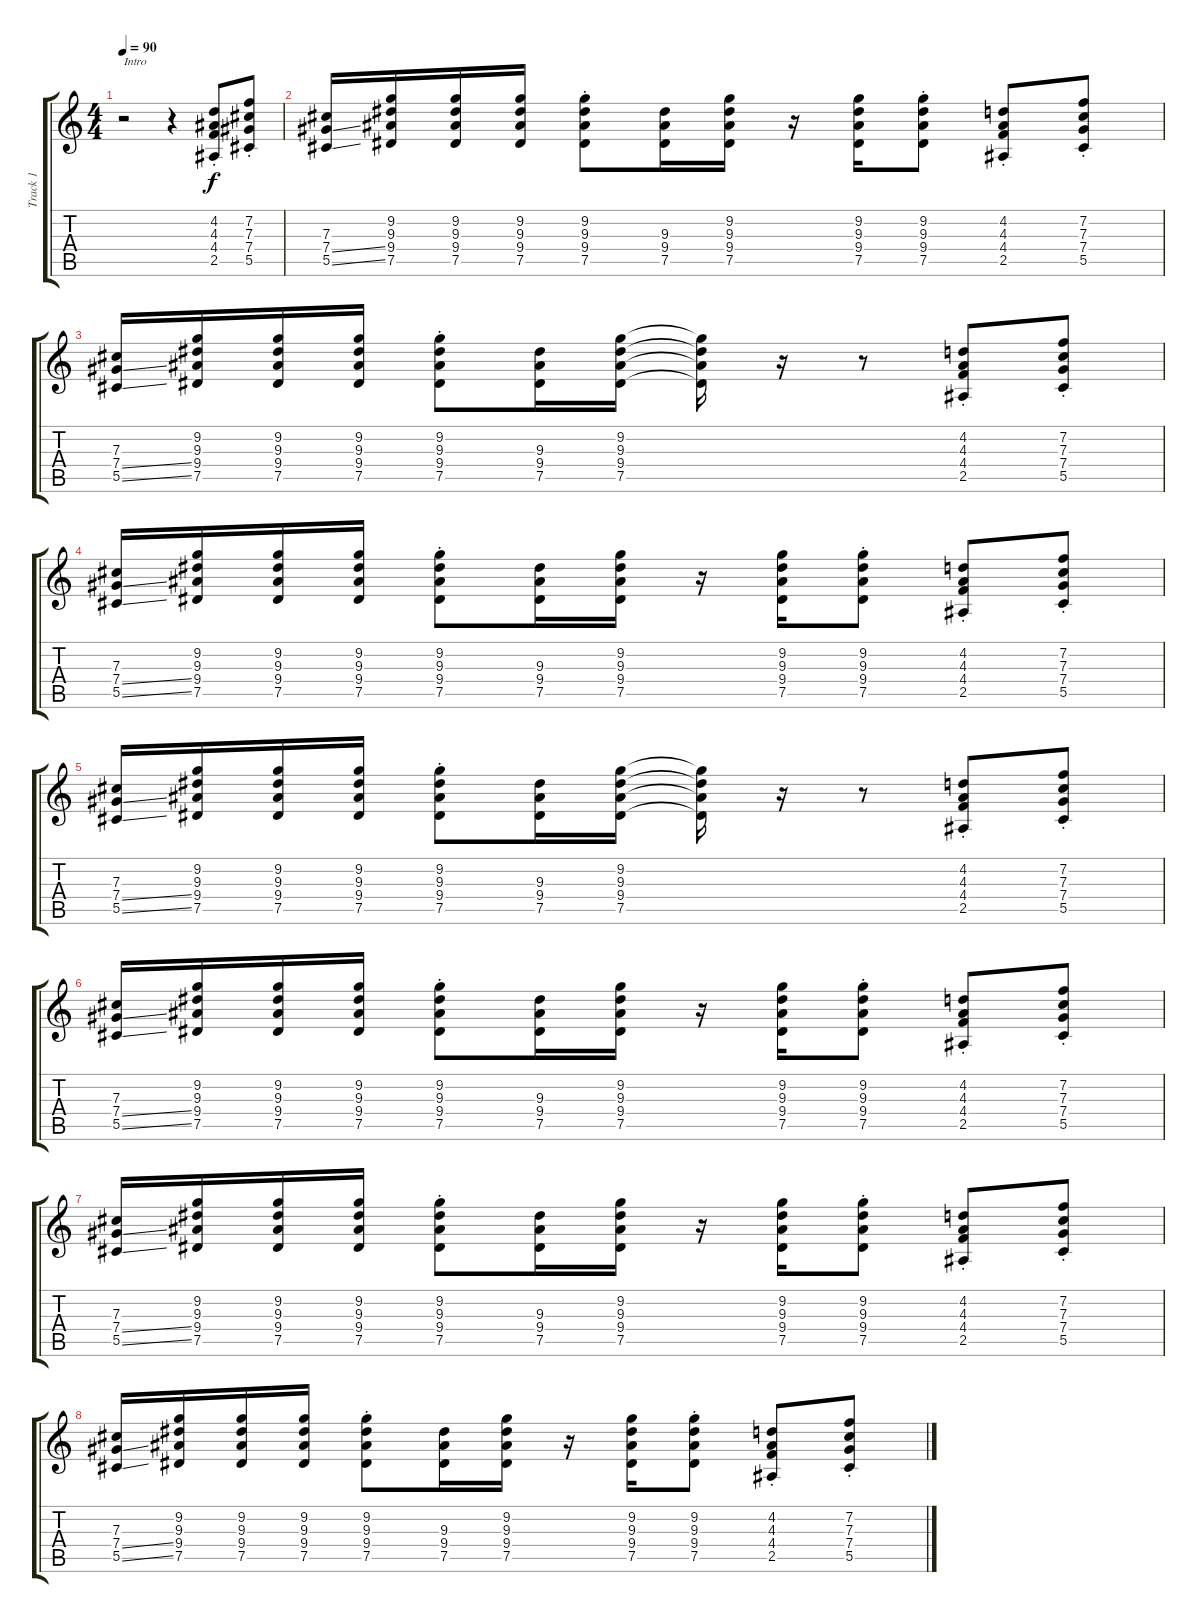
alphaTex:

\track ("Track 1" "Track 1") {instrument acousticguitarnylon}
\staff {score tabs}
\tuning (Eb4 Bb3 Gb3 Db3 Ab2 Eb2) {hide}
\ts (4 4)
\tempo 90
\clef g2
\ks c
r.2{txt "Intro" dy f instrument acousticguitarnylon} r.4 (4.2{st} 4.3{st} 4.4{st} 2.5{st}).8 (7.2{st} 7.3{st} 7.4{st} 5.5{st}).8 |
(7.3 7.4{ss} 5.5{ss}).16 (9.2 9.3 9.4 7.5).16 (9.2 9.3 9.4 7.5).16 (9.2 9.3 9.4 7.5).16 (9.2{st} 9.3{st} 9.4{st} 7.5{st}).8 (9.3 9.4 7.5).16 (9.2 9.3 9.4 7.5).16 r.16 (9.2 9.3 9.4 7.5).16 (9.2{st} 9.3{st} 9.4{st} 7.5{st}).8 (4.2{st} 4.3{st} 4.4{st} 2.5{st}).8 (7.2{st} 7.3{st} 7.4{st} 5.5{st}).8 |
(7.3 7.4{ss} 5.5{ss}).16 (9.2 9.3 9.4 7.5).16 (9.2 9.3 9.4 7.5).16 (9.2 9.3 9.4 7.5).16 (9.2{st} 9.3{st} 9.4{st} 7.5{st}).8 (9.3 9.4 7.5).16 (9.2 9.3 9.4 7.5).16 (9.2{t} 9.3{t} 9.4{t} 7.5{t}).16 r.16 r.8 (4.2{st} 4.3{st} 4.4{st} 2.5{st}).8 (7.2{st} 7.3{st} 7.4{st} 5.5{st}).8 |
(7.3 7.4{ss} 5.5{ss}).16 (9.2 9.3 9.4 7.5).16 (9.2 9.3 9.4 7.5).16 (9.2 9.3 9.4 7.5).16 (9.2{st} 9.3{st} 9.4{st} 7.5{st}).8 (9.3 9.4 7.5).16 (9.2 9.3 9.4 7.5).16 r.16 (9.2 9.3 9.4 7.5).16 (9.2{st} 9.3{st} 9.4{st} 7.5{st}).8 (4.2{st} 4.3{st} 4.4{st} 2.5{st}).8 (7.2{st} 7.3{st} 7.4{st} 5.5{st}).8 |
(7.3 7.4{ss} 5.5{ss}).16 (9.2 9.3 9.4 7.5).16 (9.2 9.3 9.4 7.5).16 (9.2 9.3 9.4 7.5).16 (9.2{st} 9.3{st} 9.4{st} 7.5{st}).8 (9.3 9.4 7.5).16 (9.2 9.3 9.4 7.5).16 (9.2{t} 9.3{t} 9.4{t} 7.5{t}).16 r.16 r.8 (4.2{st} 4.3{st} 4.4{st} 2.5{st}).8 (7.2{st} 7.3{st} 7.4{st} 5.5{st}).8 |
(7.3 7.4{ss} 5.5{ss}).16 (9.2 9.3 9.4 7.5).16 (9.2 9.3 9.4 7.5).16 (9.2 9.3 9.4 7.5).16 (9.2{st} 9.3{st} 9.4{st} 7.5{st}).8 (9.3 9.4 7.5).16 (9.2 9.3 9.4 7.5).16 r.16 (9.2 9.3 9.4 7.5).16 (9.2{st} 9.3{st} 9.4{st} 7.5{st}).8 (4.2{st} 4.3{st} 4.4{st} 2.5{st}).8 (7.2{st} 7.3{st} 7.4{st} 5.5{st}).8 |
(7.3 7.4{ss} 5.5{ss}).16 (9.2 9.3 9.4 7.5).16 (9.2 9.3 9.4 7.5).16 (9.2 9.3 9.4 7.5).16 (9.2{st} 9.3{st} 9.4{st} 7.5{st}).8 (9.3 9.4 7.5).16 (9.2 9.3 9.4 7.5).16 r.16 (9.2 9.3 9.4 7.5).16 (9.2{st} 9.3{st} 9.4{st} 7.5{st}).8 (4.2{st} 4.3{st} 4.4{st} 2.5{st}).8 (7.2{st} 7.3{st} 7.4{st} 5.5{st}).8 |
(7.3 7.4{ss} 5.5{ss}).16 (9.2 9.3 9.4 7.5).16 (9.2 9.3 9.4 7.5).16 (9.2 9.3 9.4 7.5).16 (9.2{st} 9.3{st} 9.4{st} 7.5{st}).8 (9.3 9.4 7.5).16 (9.2 9.3 9.4 7.5).16 r.16 (9.2 9.3 9.4 7.5).16 (9.2{st} 9.3{st} 9.4{st} 7.5{st}).8 (4.2{st} 4.3{st} 4.4{st} 2.5{st}).8 (7.2{st} 7.3{st} 7.4{st} 5.5{st}).8
